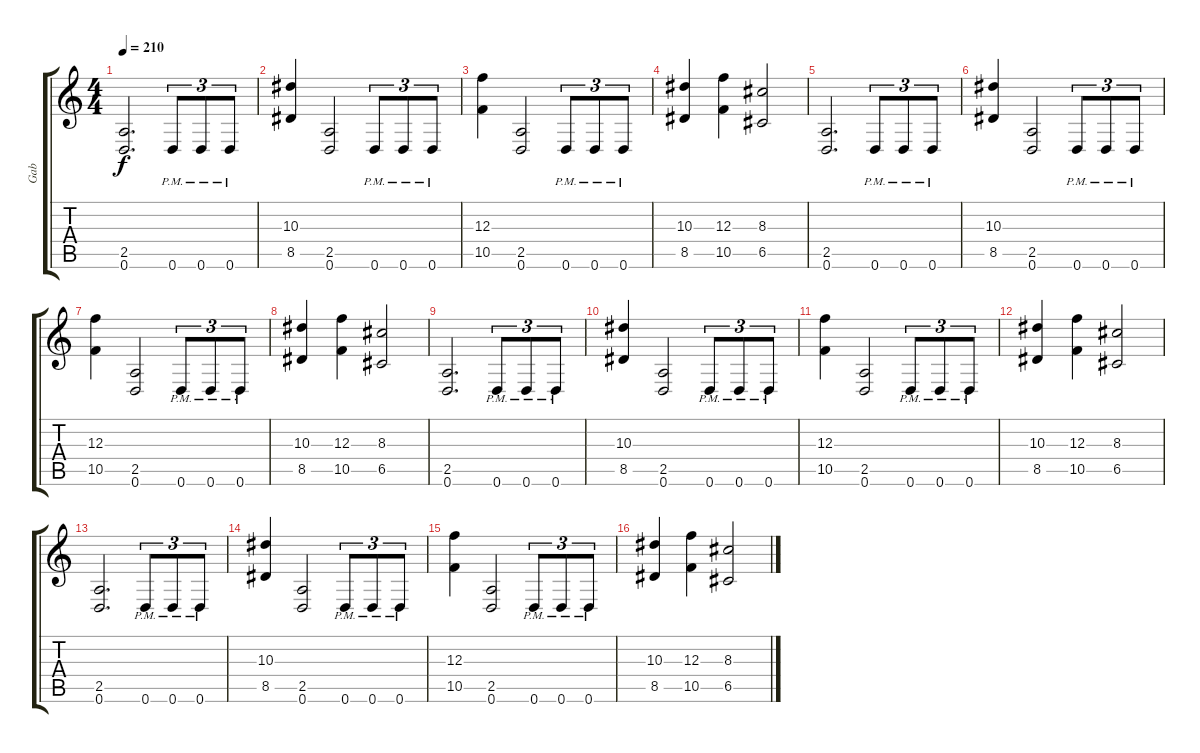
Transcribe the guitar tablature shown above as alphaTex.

\track ("Gab" "Gab") {instrument distortionguitar}
\staff {score tabs}
\tuning (D4 A3 F3 C3 G2 D2) {hide}
\ts (4 4)
\tempo 210
\clef g2
\ks c
(2.5 0.6).2{d dy f} 0.6{pm}.8{tu (3 2)} 0.6{pm}.8{tu (3 2)} 0.6{pm}.8{tu (3 2)} |
(10.3 8.5).4 (2.5 0.6).2 0.6{pm}.8{tu (3 2)} 0.6{pm}.8{tu (3 2)} 0.6{pm}.8{tu (3 2)} |
(12.3 10.5).4 (2.5 0.6).2 0.6{pm}.8{tu (3 2)} 0.6{pm}.8{tu (3 2)} 0.6{pm}.8{tu (3 2)} |
(10.3 8.5).4 (12.3 10.5).4 (8.3 6.5).2 |
(2.5 0.6).2{d} 0.6{pm}.8{tu (3 2)} 0.6{pm}.8{tu (3 2)} 0.6{pm}.8{tu (3 2)} |
(10.3 8.5).4 (2.5 0.6).2 0.6{pm}.8{tu (3 2)} 0.6{pm}.8{tu (3 2)} 0.6{pm}.8{tu (3 2)} |
(12.3 10.5).4 (2.5 0.6).2 0.6{pm}.8{tu (3 2)} 0.6{pm}.8{tu (3 2)} 0.6{pm}.8{tu (3 2)} |
(10.3 8.5).4 (12.3 10.5).4 (8.3 6.5).2 |
(2.5 0.6).2{d} 0.6{pm}.8{tu (3 2)} 0.6{pm}.8{tu (3 2)} 0.6{pm}.8{tu (3 2)} |
(10.3 8.5).4 (2.5 0.6).2 0.6{pm}.8{tu (3 2)} 0.6{pm}.8{tu (3 2)} 0.6{pm}.8{tu (3 2)} |
(12.3 10.5).4 (2.5 0.6).2 0.6{pm}.8{tu (3 2)} 0.6{pm}.8{tu (3 2)} 0.6{pm}.8{tu (3 2)} |
(10.3 8.5).4 (12.3 10.5).4 (8.3 6.5).2 |
(2.5 0.6).2{d} 0.6{pm}.8{tu (3 2)} 0.6{pm}.8{tu (3 2)} 0.6{pm}.8{tu (3 2)} |
(10.3 8.5).4 (2.5 0.6).2 0.6{pm}.8{tu (3 2)} 0.6{pm}.8{tu (3 2)} 0.6{pm}.8{tu (3 2)} |
(12.3 10.5).4 (2.5 0.6).2 0.6{pm}.8{tu (3 2)} 0.6{pm}.8{tu (3 2)} 0.6{pm}.8{tu (3 2)} |
(10.3 8.5).4 (12.3 10.5).4 (8.3 6.5).2
